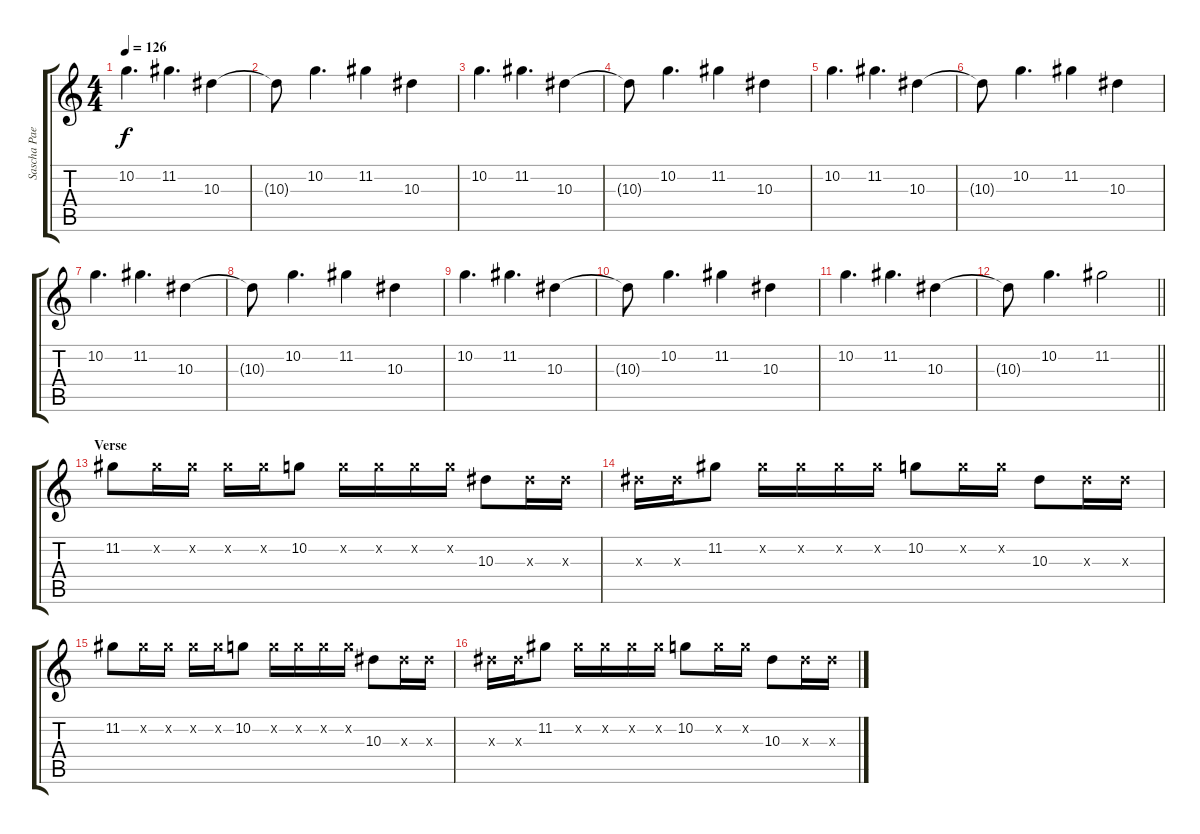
\track ("Sascha Paeth - Lead guitar" "Sascha Pae") {instrument distortionguitar}
\staff {score tabs}
\tuning (D4 A3 F3 C3 G2 D2) {hide}
\ts (4 4)
\tempo 126
\clef g2
\ks c
10.2.4{d dy f} 11.2.4{d} 10.3.4 |
10.3{t}.8 10.2.4{d} 11.2.4 10.3.4 |
10.2.4{d} 11.2.4{d} 10.3.4 |
10.3{t}.8 10.2.4{d} 11.2.4 10.3.4 |
10.2.4{d} 11.2.4{d} 10.3.4 |
10.3{t}.8 10.2.4{d} 11.2.4 10.3.4 |
10.2.4{d} 11.2.4{d} 10.3.4 |
10.3{t}.8 10.2.4{d} 11.2.4 10.3.4 |
10.2.4{d} 11.2.4{d} 10.3.4 |
10.3{t}.8 10.2.4{d} 11.2.4 10.3.4 |
10.2.4{d} 11.2.4{d} 10.3.4 |
\barLineRight lightlight
10.3{t}.8 10.2.4{d} 11.2.2 |
\section ("" "Verse")
11.2.8 11.2{x}.16 11.2{x}.16 11.2{x}.16 11.2{x}.16 10.2.8 10.2{x}.16 10.2{x}.16 10.2{x}.16 10.2{x}.16 10.3.8 10.3{x}.16 10.3{x}.16 |
10.3{x}.16 10.3{x}.16 11.2.8 11.2{x}.16 11.2{x}.16 11.2{x}.16 11.2{x}.16 10.2.8 10.2{x}.16 10.2{x}.16 10.3.8 10.3{x}.16 10.3{x}.16 |
11.2.8 11.2{x}.16 11.2{x}.16 11.2{x}.16 11.2{x}.16 10.2.8 10.2{x}.16 10.2{x}.16 10.2{x}.16 10.2{x}.16 10.3.8 10.3{x}.16 10.3{x}.16 |
10.3{x}.16 10.3{x}.16 11.2.8 11.2{x}.16 11.2{x}.16 11.2{x}.16 11.2{x}.16 10.2.8 10.2{x}.16 10.2{x}.16 10.3.8 10.3{x}.16 10.3{x}.16
